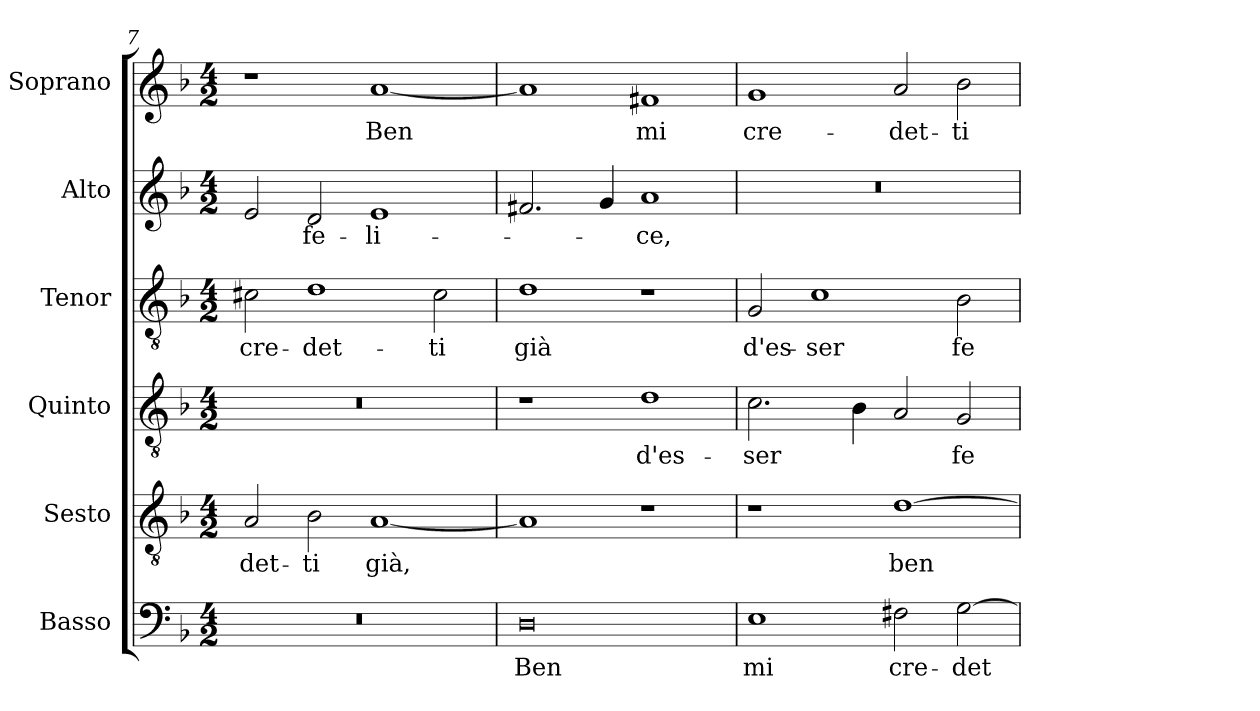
**kern	**text	**kern	**text	**kern	**text	**kern	**text	**kern	**text	**kern	**text
*part6	*part6	*part5	*part5	*part4	*part4	*part3	*part3	*part2	*part2	*part1	*part1
*staff6	*staff6	*staff5	*staff5	*staff4	*staff4	*staff3	*staff3	*staff2	*staff2	*staff1	*staff1
*I"Basso	*	*I"Sesto	*	*I"Quinto	*	*I"Tenor	*	*I"Alto	*	*I"Soprano	*
*	*	*I'T.	*	*I'T.	*	*I'T.	*	*I'A.	*	*I'Sop.	*
*clefF4	*	*clefGv2	*	*clefGv2	*	*clefGv2	*	*clefG2	*	*clefG2	*
*	*	*ITrd7c12	*	*ITrd7c12	*	*ITrd7c12	*	*	*	*	*
*k[b-]	*	*k[b-]	*	*k[b-]	*	*k[b-]	*	*k[b-]	*	*k[b-]	*
*F:	*	*F:	*	*F:	*	*F:	*	*F:	*	*F:	*
*M4/2	*	*M4/2	*	*M4/2	*	*M4/2	*	*M4/2	*	*M4/2	*
=7	=7	=7	=7	=7	=7	=7	=7	=7	=7	=7	=7
!LO:N:vis=1	!	!	!	!	!	!	!	!	!	!	!
!	!	!	!LO:LY:b:color=#000000	!LO:N:vis=1	!	!	!	!	!	!	!
!	!	!	!	!	!	!	!LO:LY:b:color=#000000	!	!	!	!
0r	.	2AAi/	-det-	0r	.	2C#Xi\	cre-	2ei/	.	1r	.
!	!	!	!LO:LY:b:color=#000000	!	!	!	!	!	!	!	!
!	!	!	!	!	!	!	!LO:LY:b:color=#000000	!	!	!	!
!	!	!	!	!	!	!	!	!	!LO:LY:b:color=#000000	!	!
.	.	2BB-i\	-ti	.	.	1Di	-det-	2di/	fe-	.	.
!	!	!	!LO:LY:b:color=#000000	!	!	!	!	!	!	!	!
!	!	!	!	!	!	!	!	!	!LO:LY:b:color=#000000	!	!
!	!	!	!	!	!	!	!	!	!	!	!LO:LY:b:color=#000000
.	.	[1AAi	già,	.	.	.	.	1ei	-li-	[1ai	Ben
!	!	!	!	!	!	!	!LO:LY:b:color=#000000	!	!	!	!
.	.	.	.	.	.	2C#i\	-ti	.	.	.	.
!!LO:LB:g=z
=8	=8	=8	=8	=8	=8	=8	=8	=8	=8	=8	=8
!	!LO:LY:b:color=#000000	!	!	!	!	!	!	!	!	!	!
!	!	!	!	!	!	!	!LO:LY:b:color=#000000	!	!	!	!
0Di	Ben	1AAi]	.	1r	.	1Di	già	2.f#Xi/	.	1ai]	.
.	.	.	.	.	.	.	.	4gi/	.	.	.
!	!	!	!	!	!LO:LY:b:color=#000000	!	!	!	!	!	!
!	!	!	!	!	!	!	!	!	!LO:LY:b:color=#000000	!	!
!	!	!	!	!	!	!	!	!	!	!	!LO:LY:b:color=#000000
.	.	1r	.	1Di	d'es-	1r	.	1ai	-ce,	1f#Xi	mi
=9	=9	=9	=9	=9	=9	=9	=9	=9	=9	=9	=9
!	!LO:LY:b:color=#000000	!	!	!	!	!	!	!	!	!	!
!	!	!	!	!	!LO:LY:b:color=#000000	!	!	!	!	!	!
!	!	!	!	!	!	!	!LO:LY:b:color=#000000	!LO:N:vis=1	!	!	!
!	!	!	!	!	!	!	!	!	!	!	!LO:LY:b:color=#000000
1Ei	mi	1r	.	2.Ci\	-ser	2GGi/	d'es-	0r	.	1gi	cre-
!	!	!	!	!	!	!	!LO:LY:b:color=#000000	!	!	!	!
.	.	.	.	.	.	1Ci	-ser	.	.	.	.
.	.	.	.	4BB-i\	.	.	.	.	.	.	.
!	!LO:LY:b:color=#000000	!	!	!	!	!	!	!	!	!	!
!	!	!	!LO:LY:b:color=#000000	!	!	!	!	!	!	!	!
!	!	!	!	!	!	!	!	!	!	!	!LO:LY:b:color=#000000
2F#Xi\	cre-	[1Di	ben	2AAi/	.	.	.	.	.	2ai/	-det-
!	!LO:LY:b:color=#000000	!	!	!	!	!	!	!	!	!	!
!	!	!	!	!	!LO:LY:b:color=#000000	!	!	!	!	!	!
!	!	!	!	!	!	!	!LO:LY:b:color=#000000	!	!	!	!
!	!	!	!	!	!	!	!	!	!	!	!LO:LY:b:color=#000000
[2Gi\	-det-	.	.	2GGi/	fe-	2BB-i\	fe-	.	.	2b-i\	-ti
=	=	=	=	=	=	=	=	=	=	=	=
*-	*-	*-	*-	*-	*-	*-	*-	*-	*-	*-	*-
